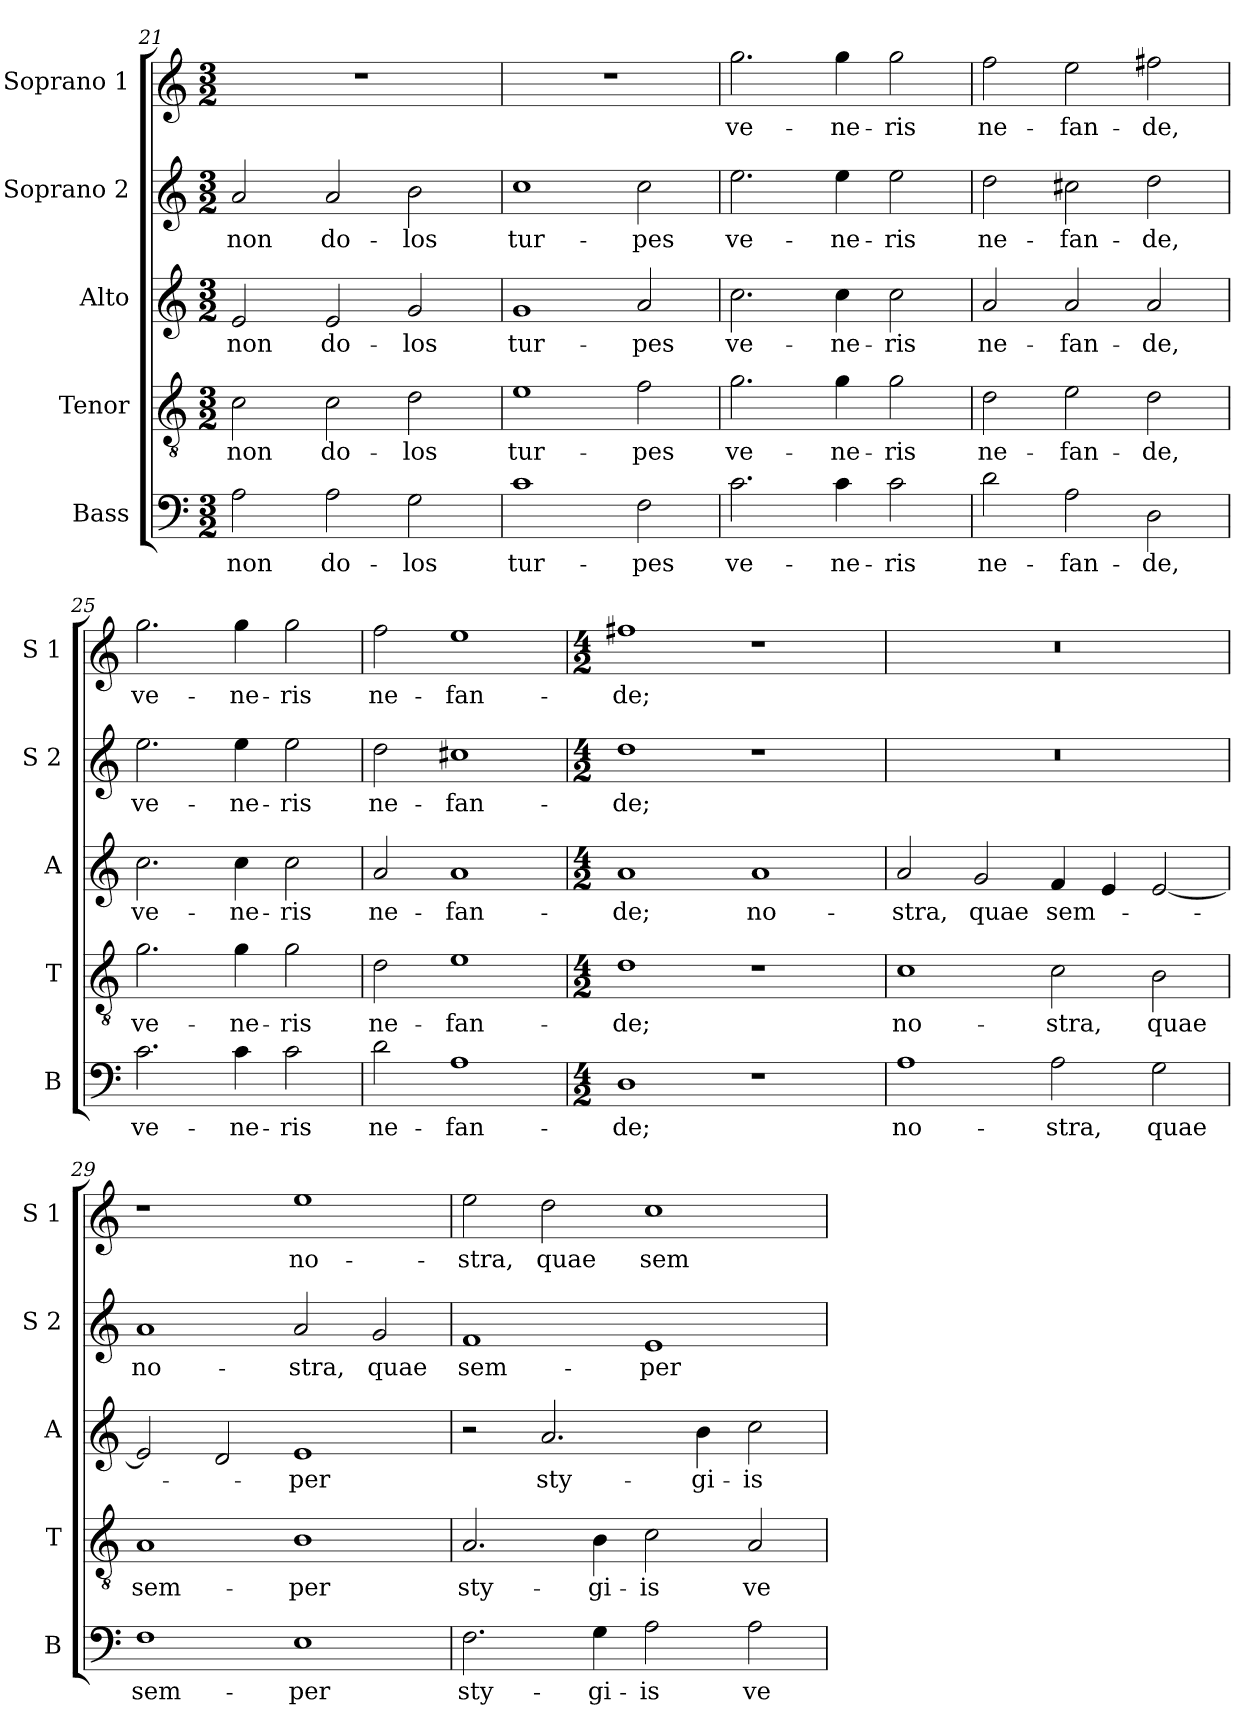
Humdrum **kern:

**kern	**text	**kern	**text	**kern	**text	**kern	**text	**kern	**text
*part5	*part5	*part4	*part4	*part3	*part3	*part2	*part2	*part1	*part1
*staff5	*staff5	*staff4	*staff4	*staff3	*staff3	*staff2	*staff2	*staff1	*staff1
*I"Bass	*	*I"Tenor	*	*I"Alto	*	*I"Soprano 2	*	*I"Soprano 1	*
*I'B	*	*I'T	*	*I'A	*	*I'S 2	*	*I'S 1	*
*clefF4	*	*clefGv2	*	*clefG2	*	*clefG2	*	*clefG2	*
*k[]	*	*k[]	*	*k[]	*	*k[]	*	*k[]	*
*C:	*	*C:	*	*C:	*	*C:	*	*C:	*
*M3/2	*	*M3/2	*	*M3/2	*	*M3/2	*	*M3/2	*
=21	=21	=21	=21	=21	=21	=21	=21	=21	=21
!	!LO:LY:b	!	!LO:LY:b	!	!LO:LY:b	!	!LO:LY:b	!	!
*	*	*	*	*	*	*	*	*^	*
2A\	non	2c\	non	2e/	non	2a/	non	1.r	32ryy	.
.	.	.	.	.	.	.	.	.	1ryy	.
!	!LO:LY:b	!	!LO:LY:b	!	!LO:LY:b	!	!LO:LY:b	!	!	!
2A\	do-	2c\	do-	2e/	do-	2a/	do-	.	.	.
!	!LO:LY:b	!	!LO:LY:b	!	!LO:LY:b	!	!LO:LY:b	!	!	!
2G\	-los	2d\	-los	2g/	-los	2b\	-los	.	.	.
.	.	.	.	.	.	.	.	.	4...ryy	.
=22	=22	=22	=22	=22	=22	=22	=22	=22	=22	=22
!	!LO:LY:b	!	!LO:LY:b	!	!LO:LY:b	!	!LO:LY:b	!	!	!
*	*	*	*	*	*	*	*	*v	*v	*
1c	tur-	1e	tur-	1g	tur-	1cc	tur-	1.r	.
!	!LO:LY:b	!	!LO:LY:b	!	!LO:LY:b	!	!LO:LY:b	!	!
2F\	-pes	2f\	-pes	2a/	-pes	2cc\	-pes	.	.
=23	=23	=23	=23	=23	=23	=23	=23	=23	=23
!	!LO:LY:b	!	!LO:LY:b	!	!LO:LY:b	!	!LO:LY:b	!	!LO:LY:b
2.c\	ve-	2.g\	ve-	2.cc\	ve-	2.ee\	ve-	2.gg\	ve-
!	!LO:LY:b	!	!LO:LY:b	!	!LO:LY:b	!	!LO:LY:b	!	!LO:LY:b
4c\	-ne-	4g\	-ne-	4cc\	-ne-	4ee\	-ne-	4gg\	-ne-
!	!LO:LY:b	!	!LO:LY:b	!	!LO:LY:b	!	!LO:LY:b	!	!LO:LY:b
2c\	-ris	2g\	-ris	2cc\	-ris	2ee\	-ris	2gg\	-ris
=24	=24	=24	=24	=24	=24	=24	=24	=24	=24
!	!LO:LY:b	!	!LO:LY:b	!	!LO:LY:b	!	!LO:LY:b	!	!LO:LY:b
2d\	ne-	2d\	ne-	2a/	ne-	2dd\	ne-	2ff\	ne-
!	!LO:LY:b	!	!LO:LY:b	!	!LO:LY:b	!	!LO:LY:b	!	!LO:LY:b
2A\	-fan-	2e\	-fan-	2a/	-fan-	2cc#X\	-fan-	2ee\	-fan-
!	!LO:LY:b	!	!LO:LY:b	!	!LO:LY:b	!	!LO:LY:b	!	!LO:LY:b
2D\	-de,	2d\	-de,	2a/	-de,	2dd\	-de,	2ff#X\	-de,
!!LO:LB:g=z
=25	=25	=25	=25	=25	=25	=25	=25	=25	=25
!	!LO:LY:b	!	!LO:LY:b	!	!LO:LY:b	!	!LO:LY:b	!	!LO:LY:b
2.c\	ve-	2.g\	ve-	2.cc\	ve-	2.ee\	ve-	2.gg\	ve-
!	!LO:LY:b	!	!LO:LY:b	!	!LO:LY:b	!	!LO:LY:b	!	!LO:LY:b
4c\	-ne-	4g\	-ne-	4cc\	-ne-	4ee\	-ne-	4gg\	-ne-
!	!LO:LY:b	!	!LO:LY:b	!	!LO:LY:b	!	!LO:LY:b	!	!LO:LY:b
2c\	-ris	2g\	-ris	2cc\	-ris	2ee\	-ris	2gg\	-ris
=26	=26	=26	=26	=26	=26	=26	=26	=26	=26
!	!LO:LY:b	!	!LO:LY:b	!	!LO:LY:b	!	!LO:LY:b	!	!LO:LY:b
2d\	ne-	2d\	ne-	2a/	ne-	2dd\	ne-	2ff\	ne-
!	!LO:LY:b	!	!LO:LY:b	!	!LO:LY:b	!	!LO:LY:b	!	!LO:LY:b
1A	-fan-	1e	-fan-	1a	-fan-	1cc#X	-fan-	1ee	-fan-
=27	=27	=27	=27	=27	=27	=27	=27	=27	=27
*M4/2	*	*M4/2	*	*M4/2	*	*M4/2	*	*M4/2	*
!	!LO:LY:b	!	!LO:LY:b	!	!LO:LY:b	!	!LO:LY:b	!	!LO:LY:b
*	*	*	*	*	*	*	*	*^	*
1D	-de;	1d	-de;	1a	-de;	1dd	-de;	1ff#X	16ryy	-de;
.	.	.	.	.	.	.	.	.	1ryy	.
!	!	!	!	!	!LO:LY:b	!	!	!	!	!
1r	.	1r	.	1a	no-	1r	.	1r	.	.
.	.	.	.	.	.	.	.	.	2...ryy	.
=28	=28	=28	=28	=28	=28	=28	=28	=28	=28	=28
!	!LO:LY:b	!	!LO:LY:b	!	!LO:LY:b	!	!	!	!	!
*	*	*	*	*	*	*	*	*v	*v	*
1A	no-	1c	no-	2a/	-stra,	0r	.	0r	.
!	!	!	!	!	!LO:LY:b	!	!	!	!
.	.	.	.	2g/	quae	.	.	.	.
!	!LO:LY:b	!	!LO:LY:b	!	!LO:LY:b	!	!	!	!
2A\	-stra,	2c\	-stra,	4f/	sem-	.	.	.	.
.	.	.	.	4e/	.	.	.	.	.
!	!LO:LY:b	!	!LO:LY:b	!	!	!	!	!	!
2G\	quae	2B\	quae	[2e/	.	.	.	.	.
=29	=29	=29	=29	=29	=29	=29	=29	=29	=29
!	!LO:LY:b	!	!LO:LY:b	!	!	!	!LO:LY:b	!	!
1F	sem-	1A	sem-	2e/]	.	1a	no-	1r	.
.	.	.	.	2d/	.	.	.	.	.
!	!LO:LY:b	!	!LO:LY:b	!	!LO:LY:b	!	!LO:LY:b	!	!LO:LY:b
1E	-per	1B	-per	1e	-per	2a/	-stra,	1ee	no-
!	!	!	!	!	!	!	!LO:LY:b	!	!
.	.	.	.	.	.	2g/	quae	.	.
!!LO:PB:g=z
=30	=30	=30	=30	=30	=30	=30	=30	=30	=30
!	!LO:LY:b	!	!LO:LY:b	!	!	!	!LO:LY:b	!	!LO:LY:b
2.F\	sty-	2.A/	sty-	2r	.	1f	sem-	2ee\	-stra,
!	!	!	!	!	!LO:LY:b	!	!	!	!LO:LY:b
.	.	.	.	2.a/	sty-	.	.	2dd\	quae
!	!LO:LY:b	!	!LO:LY:b	!	!	!	!	!	!
4G\	-gi-	4B\	-gi-	.	.	.	.	.	.
!	!LO:LY:b	!	!LO:LY:b	!	!	!	!LO:LY:b	!	!LO:LY:b
2A\	-is	2c\	-is	.	.	1e	-per	1cc	sem-
!	!	!	!	!	!LO:LY:b	!	!	!	!
.	.	.	.	4b\	-gi-	.	.	.	.
!	!LO:LY:b	!	!LO:LY:b	!	!LO:LY:b	!	!	!	!
2A\	ve-	2A/	ve-	2cc\	-is	.	.	.	.
=	=	=	=	=	=	=	=	=	=
*-	*-	*-	*-	*-	*-	*-	*-	*-	*-
